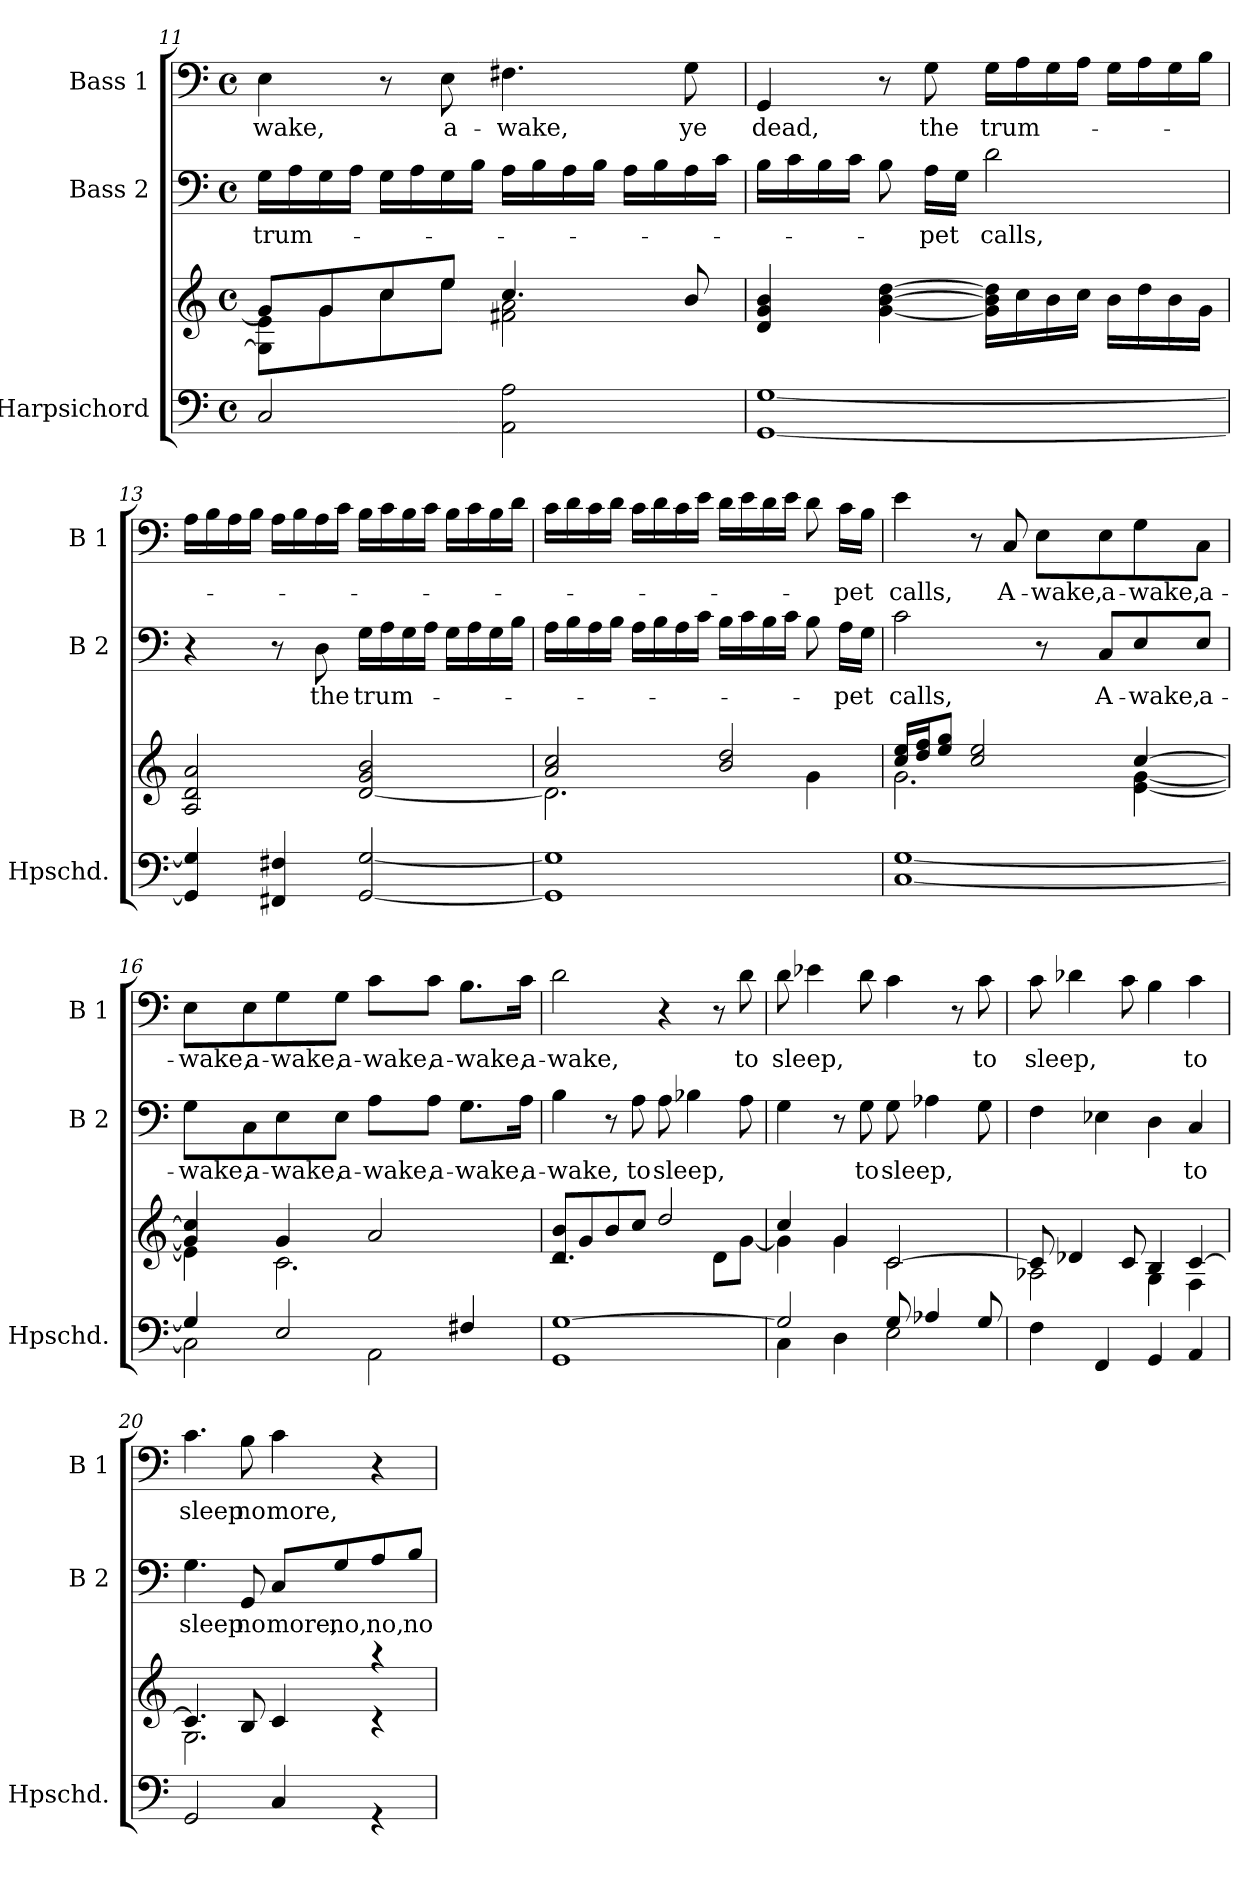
**kern	**kern	**kern	**text	**kern	**text
*part3	*part3	*part2	*part2	*part1	*part1
*staff4	*staff3	*staff2	*staff2	*staff1	*staff1
*I"Harpsichord	*	*I"Bass 2	*	*I"Bass 1	*
*I'Hpschd.	*	*I'B 2	*	*I'B 1	*
*clefF4	*clefG2	*clefF4	*	*clefF4	*
*k[]	*k[]	*k[]	*	*k[]	*
*M4/4	*M4/4	*M4/4	*	*M4/4	*
*met(c)	*met(c)	*met(c)	*	*met(c)	*
=11	=11	=11	=11	=11	=11
*^	*^	*	*	*	*
!	!	!	!	!	!LO:LY:b	!	!LO:LY:b
1ryy	2C/	8g/L]	8G\] 8e\L	16G\LL	trum-	4E\	-wake,
.	.	.	.	16A\	.	.	.
.	.	8g/	8g\	16G\	.	.	.
.	.	.	.	16A\JJ	.	.	.
.	.	8cc/	8cc\	16G\LL	.	8r	.
.	.	.	.	16A\	.	.	.
!	!	!	!	!	!	!	!LO:LY:b
.	.	8ee/J	8ee\J	16G\	.	8E\	a-
.	.	.	.	16B\JJ	.	.	.
!	!	!	!	!	!	!	!LO:LY:b
.	2AA\ 2A\	4.cc/	2f#X\ 2a\	16A\LL	.	4.F#X\	-wake,
.	.	.	.	16B\	.	.	.
.	.	.	.	16A\	.	.	.
.	.	.	.	16B\JJ	.	.	.
.	.	.	.	16A\LL	.	.	.
.	.	.	.	16B\	.	.	.
!	!	!	!	!	!	!	!LO:LY:b
.	.	8b/	.	16A\	.	8G\	ye
.	.	.	.	16c\JJ	.	.	.
*	*	*v	*v	*	*	*	*
=12	=12	=12	=12	=12	=12	=12
!	!	!	!	!	!	!LO:LY:b
1ryy	[1GG [1G	4d/ 4g/ 4b/	16B\LL	.	4GG/	dead,
.	.	.	16c\	.	.	.
.	.	.	16B\	.	.	.
.	.	.	16c\JJ	.	.	.
.	.	[4g\ [4b\ [4dd\	8B\	.	8r	.
!	!	!	!	!LO:LY:b	!	!LO:LY:b
.	.	.	16A\LL	-pet	8G\	the
.	.	.	16G\JJ	.	.	.
!	!	!	!	!LO:LY:b	!	!LO:LY:b
.	.	16g\] 16b\] 16dd\]LL	2d\	calls,	16G\LL	trum-
.	.	16cc\	.	.	16A\	.
.	.	16b\	.	.	16G\	.
.	.	16cc\JJ	.	.	16A\JJ	.
.	.	16b\LL	.	.	16G\LL	.
.	.	16dd\	.	.	16A\	.
.	.	16b\	.	.	16G\	.
.	.	16g\JJ	.	.	16B\JJ	.
!!LO:LB:g=z
=13	=13	=13	=13	=13	=13	=13
1ryy	4GG/] 4G/]	2A/ 2d/ 2a/	4r	.	16A\LL	.
.	.	.	.	.	16B\	.
.	.	.	.	.	16A\	.
.	.	.	.	.	16B\JJ	.
.	4FF#X/ 4F#X/	.	8r	.	16A\LL	.
.	.	.	.	.	16B\	.
!	!	!	!	!LO:LY:b	!	!
.	.	.	8D\	the	16A\	.
.	.	.	.	.	16c\JJ	.
!	!	!	!	!LO:LY:b	!	!
.	[2GG/ [2G/	[2d/ 2g/ 2b/	16G\LL	trum-	16B\LL	.
.	.	.	16A\	.	16c\	.
.	.	.	16G\	.	16B\	.
.	.	.	16A\JJ	.	16c\JJ	.
.	.	.	16G\LL	.	16B\LL	.
.	.	.	16A\	.	16c\	.
.	.	.	16G\	.	16B\	.
.	.	.	16B\JJ	.	16d\JJ	.
=14	=14	=14	=14	=14	=14	=14
*	*	*^	*	*	*	*
1ryy	1GG] 1G]	2a/ 2cc/	2.d\]	16A\LL	.	16c\LL	.
.	.	.	.	16B\	.	16d\	.
.	.	.	.	16A\	.	16c\	.
.	.	.	.	16B\JJ	.	16d\JJ	.
.	.	.	.	16A\LL	.	16c\LL	.
.	.	.	.	16B\	.	16d\	.
.	.	.	.	16A\	.	16c\	.
.	.	.	.	16c\JJ	.	16e\JJ	.
.	.	2b/ 2dd/	.	16B\LL	.	16d\LL	.
.	.	.	.	16c\	.	16e\	.
.	.	.	.	16B\	.	16d\	.
.	.	.	.	16c\JJ	.	16e\JJ	.
.	.	.	4g\	8B\	.	8d\	.
!	!	!	!	!	!LO:LY:b	!	!LO:LY:b
.	.	.	.	16A\LL	-pet	16c\LL	-pet
.	.	.	.	16G\JJ	.	16B\JJ	.
=15	=15	=15	=15	=15	=15	=15	=15
!	!	!	!	!	!LO:LY:b	!	!LO:LY:b
1ryy	[1C [1G	16cc/ 16ee/LL	2.g\	2c\	calls,	4e\	calls,
.	.	16dd/ 16ff/J	.	.	.	.	.
.	.	8ee/ 8gg/J	.	.	.	.	.
.	.	2cc/ 2ee/	.	.	.	8r	.
!	!	!	!	!	!	!	!LO:LY:b
.	.	.	.	.	.	8C/	A-
!	!	!	!	!	!	!	!LO:LY:b
.	.	.	.	8r	.	8E\L	-wake,
!	!	!	!	!	!LO:LY:b	!	!LO:LY:b
.	.	.	.	8C/L	A-	8E\	a-
!	!	!	!	!	!LO:LY:b	!	!LO:LY:b
.	.	[4cc/	[4e\ [4g\	8E/	-wake,	8G\	-wake,
!	!	!	!	!	!LO:LY:b	!	!LO:LY:b
.	.	.	.	8E/J	a-	8C\J	a-
!!LO:LB:g=z
=16	=16	=16	=16	=16	=16	=16	=16
!	!	!	!	!	!LO:LY:b	!	!LO:LY:b
4G/]	2C\]	4g/] 4cc/]	4e\]	8G\L	-wake,	8E\L	-wake,
!	!	!	!	!	!LO:LY:b	!	!LO:LY:b
.	.	.	.	8C\	a-	8E\	a-
!	!	!	!	!	!LO:LY:b	!	!LO:LY:b
2E/	.	4g/	2.c\	8E\	-wake,	8G\	-wake,
!	!	!	!	!	!LO:LY:b	!	!LO:LY:b
.	.	.	.	8E\J	a-	8G\J	a-
!	!	!	!	!	!LO:LY:b	!	!LO:LY:b
.	2AA\	2a/	.	8A\L	-wake,	8c\L	-wake,
!	!	!	!	!	!LO:LY:b	!	!LO:LY:b
.	.	.	.	8A\J	a-	8c\J	a-
!	!	!	!	!	!LO:LY:b	!	!LO:LY:b
4F#X/	.	.	.	8.G\L	-wake,	8.B\L	-wake,
!	!	!	!	!	!LO:LY:b	!	!LO:LY:b
.	.	.	.	16A\Jk	a-	16c\Jk	a-
=17	=17	=17	=17	=17	=17	=17	=17
!	!	!	!	!	!LO:LY:b	!	!LO:LY:b
[1G	1GG	8d/ 8b/L	2.rc	4B\	-wake,	2d\	-wake,
.	.	8g/	.	.	.	.	.
.	.	8b/	.	8r	.	.	.
!	!	!	!	!	!LO:LY:b	!	!
.	.	8cc/J	.	8A\	to	.	.
!	!	!	!	!	!LO:LY:b	!	!
.	.	2dd/	.	8A\	sleep,	4r	.
.	.	.	.	4B-X\	.	.	.
.	.	.	8d\L	.	.	8r	.
!	!	!	!	!	!	!	!LO:LY:b
.	.	.	[8g\J	8A\	.	8d\	to
=18	=18	=18	=18	=18	=18	=18	=18
!	!	!	!	!	!	!	!LO:LY:b
2G/]	4C\	4cc/	4g\]	4G\	.	8d\	sleep,
.	.	.	.	.	.	4e-X\	.
.	4D\	4g/	4g\	8r	.	.	.
!	!	!	!	!	!LO:LY:b	!	!
.	.	.	.	8G\	to	8d\	.
!	!	!	!	!	!LO:LY:b	!	!
8G/	2E\	[2c/	2c\	8G\	sleep,	4c\	.
4A-X/	.	.	.	4A-X\	.	.	.
.	.	.	.	.	.	8r	.
!	!	!	!	!	!	!	!LO:LY:b
8G/	.	.	.	8G\	.	8c\	to
=19	=19	=19	=19	=19	=19	=19	=19
!	!	!	!	!	!	!	!LO:LY:b
1ryy	4F\	8c/]	2A-X\	4F\	.	8c\	sleep,
.	.	4d-X/	.	.	.	4d-X\	.
.	4FF/	.	.	4E-X\	.	.	.
.	.	8c/	.	.	.	8c\	.
.	4GG/	4B/	4G\	4D\	.	4B\	.
!	!	!	!	!	!LO:LY:b	!	!LO:LY:b
.	4AA/	[4c/	4F\	4C/	to	4c\	to
!!LO:PB:g=z
=20	=20	=20	=20	=20	=20	=20	=20
!	!	!	!	!	!LO:LY:b	!	!LO:LY:b
1ryy	2GG/	4.c/]	2.G\	4.G\	sleep	4.c\	sleep
!	!	!	!	!	!LO:LY:b	!	!LO:LY:b
.	.	8B/	.	8GG/	no	8B\	no
!	!	!	!	!	!LO:LY:b	!	!LO:LY:b
.	4C/	4c/	.	8C/L	more,	4c\	more,
!	!	!	!	!	!LO:LY:b	!	!
.	.	.	.	8G/	no,	.	.
!	!	!	!	!	!LO:LY:b	!	!
.	4r	4raa	4rc	8A/	no,	4r	.
!	!	!	!	!	!LO:LY:b	!	!
.	.	.	.	8B/J	no	.	.
*v	*v	*	*	*	*	*	*
*	*v	*v	*	*	*	*
=	=	=	=	=	=
*-	*-	*-	*-	*-	*-
